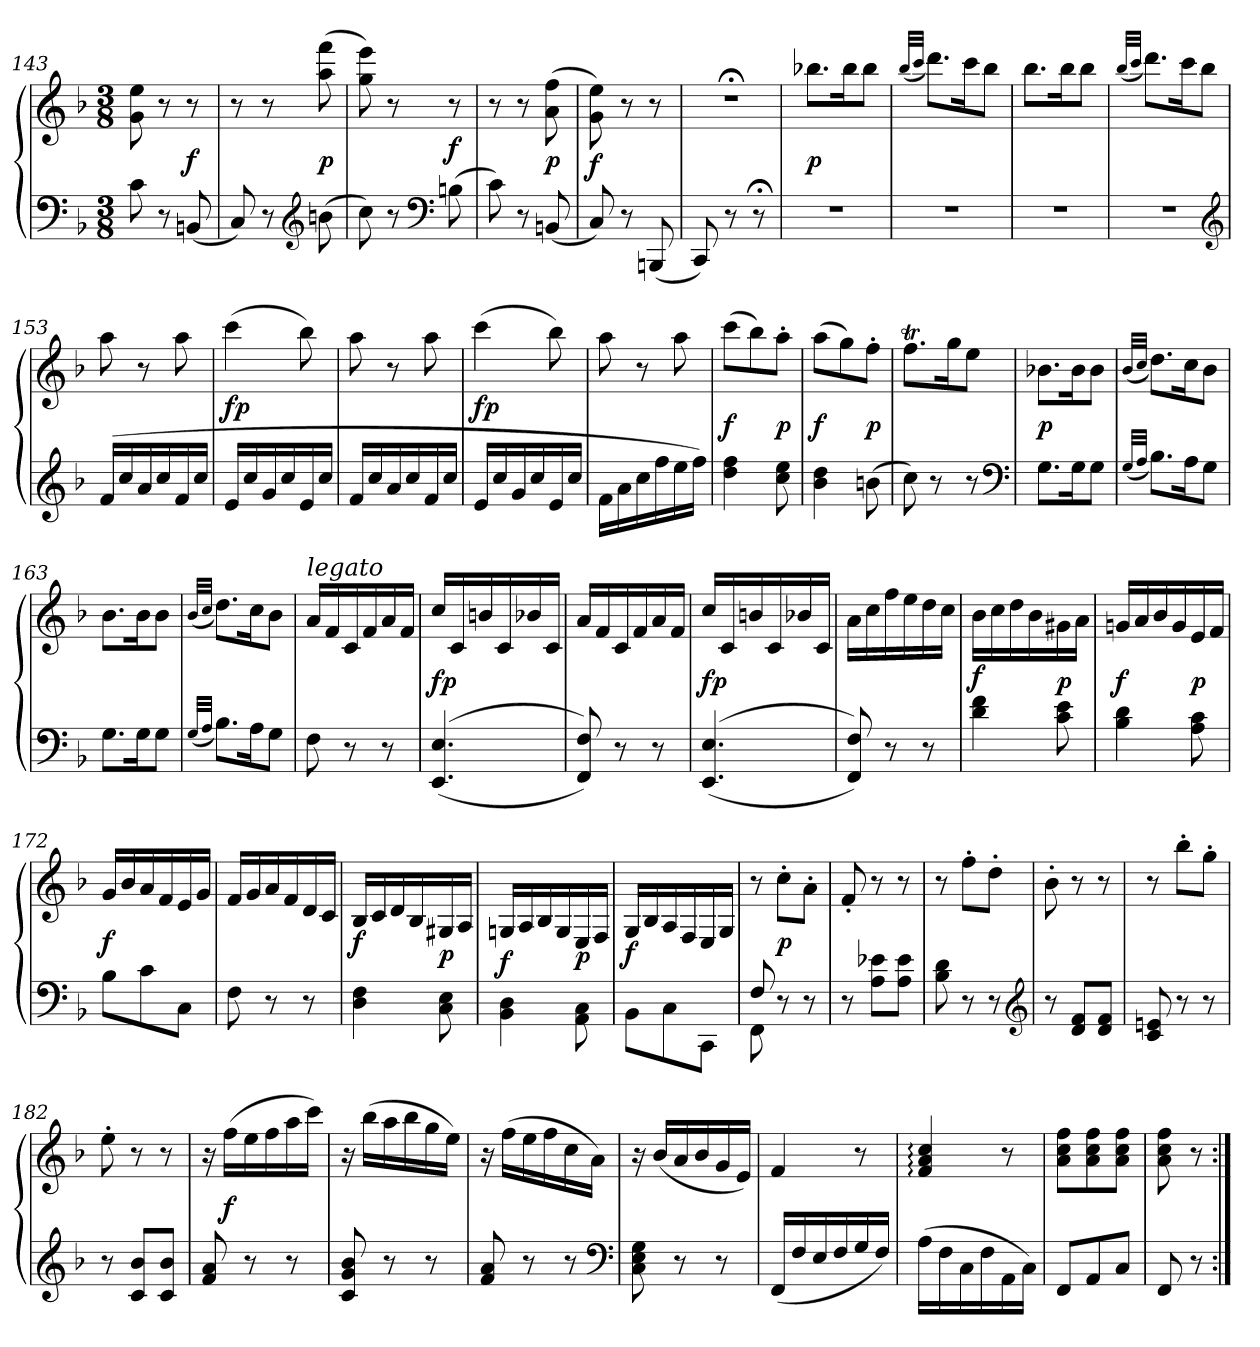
**kern	**kern	**dynam
*part1	*part1	*part1
*staff2	*staff1	*staff1/2
!!LO:LB:g=z
*clefF4	*clefG2	*
*k[b-]	*k[b-]	*
*F:	*F:	*
*M3/8	*M3/8	*
=143	=143	=143
8c	8g 8ee	.
8r	8r	.
(8BBn	8r	f
=144	=144	=144
8C)	8r	.
8r	8r	.
*clefG2	*	*
(8bn	(8aa 8fff	p
=145	=145	=145
8cc)	8gg 8eee)	.
8r	8r	.
*clefF4	*	*
(8Bn	8r	f
=146	=146	=146
8c)	8r	.
8r	8r	.
(8BBn	(8a 8ff	p
=147	=147	=147
8C)	8g 8ee)	f
8r	8r	.
(8BBBn	8r	.
=148	=148	=148
8CC)	4.r;<	.
8r	.	.
8r;<	.	.
=149	=149	=149
4.r	8.bb-XL	p
.	16bb-k	.
.	8bb-J	.
=150	=150	=150
.	(32qbb-LLL	.
.	32qcccJJJ	.
4.r	8.dddL)	.
.	16ccck	.
.	8bb-J	.
=151	=151	=151
4.r	8.bb-L	.
.	16bb-k	.
.	8bb-J	.
=152	=152	=152
.	(32qbb-LLL	.
.	32qcccJJJ	.
4.r	8.dddL)	.
.	16ccck	.
.	8bb-J	.
*clefG2	*	*
!!LO:LB:g=z
=153	=153	=153
(16fLL	8aa	.
16cc	.	.
16a	8r	.
16cc	.	.
16f	8aa	.
16ccJJ	.	.
=154	=154	=154
16eLL	(4ccc	fp
16cc	.	.
16g	.	.
16cc	.	.
16e	8bb-)	.
16ccJJ	.	.
=155	=155	=155
16fLL	8aa	.
16cc	.	.
16a	8r	.
16cc	.	.
16f	8aa	.
16ccJJ	.	.
=156	=156	=156
16eLL	(4ccc	fp
16cc	.	.
16g	.	.
16cc	.	.
16e	8bb-)	.
16ccJJ	.	.
=157	=157	=157
16fLL	8aa	.
16a	.	.
16cc	8r	.
16ff	.	.
16ee	8aa	.
16ffJJ)	.	.
=158	=158	=158
4dd 4ff	(8cccL	f
.	8bb-)	.
8cc 8ee	8aa'J	p
=159	=159	=159
4b- 4dd	(8aaL	f
.	8gg)	.
(8bn	8ff'J	p
!!LO:LB:g=z
=160	=160	=160
8cc)	8.ffTL	.
8r	.	.
.	16ggk	.
8r	8eeJ	.
*clefF4	*	*
=161	=161	=161
8.GL	8.b-XL	p
16Gk	16b-k	.
8GJ	8b-J	.
=162	=162	=162
(32qGLLL	(32qb-LLL	.
32qAJJJ	32qccJJJ	.
8.B-L)	8.ddL)	.
16Ak	16cck	.
8GJ	8b-J	.
=163	=163	=163
8.GL	8.b-L	.
16Gk	16b-k	.
8GJ	8b-J	.
=164	=164	=164
(32qGLLL	(32qb-LLL	.
32qAJJJ	32qccJJJ	.
8.B-L)	8.ddL)	.
16Ak	16cck	.
8GJ	8b-J	.
=165	=165	=165
!	!LO:TX:a:i:t=legato	!
8F	16aLL	.
.	16f	.
8r	16c	.
.	16f	.
8r	16a	.
.	16fJJ	.
=166	=166	=166
(<(>4.EE 4.E	16ccLL	fp
.	16c	.
.	16bn	.
.	16c	.
.	16b-X	.
.	16cJJ	.
=167	=167	=167
8FF 8F))	16aLL	.
.	16f	.
8r	16c	.
.	16f	.
8r	16a	.
.	16fJJ	.
!!LO:LB:g=z
=168	=168	=168
(<(>4.EE 4.E	16ccLL	fp
.	16c	.
.	16bn	.
.	16c	.
.	16b-X	.
.	16cJJ	.
=169	=169	=169
8FF 8F))	16aLL	.
.	16cc	.
8r	16ff	.
.	16ee	.
8r	16dd	.
.	16ccJJ	.
=170	=170	=170
4d 4f	16b-LL	f
.	16cc	.
.	16dd	.
.	16b-	.
8c 8e	16g#X	p
.	16aJJ	.
=171	=171	=171
4B- 4d	16gnLL	f
.	16a	.
.	16b-	.
.	16g	.
8A 8c	16e	p
.	16fJJ	.
=172	=172	=172
8B-L	16gLL	f
.	16b-	.
8c	16a	.
.	16f	.
8CJ	16e	.
.	16gJJ	.
=173	=173	=173
8F	16fLL	.
.	16g	.
8r	16a	.
.	16f	.
8r	16d	.
.	16cJJ	.
=174	=174	=174
4D\ 4F\	16B-/LL	f
.	16c/	.
.	16d/	.
.	16B-/	.
8C\ 8E\	16G#X/	p
.	16A/JJ	.
!!LO:LB:g=z
=175	=175	=175
4BB-\ 4D\	16Gn/LL	f
.	16A/	.
.	16B-/	.
.	16G/	.
8AA\ 8C\	16E/	p
.	16F/JJ	.
=176	=176	=176
8BB-\L	16G/LL	f
.	16B-/	.
8C\	16A/	.
.	16F/	.
8CC\J	16E/	.
.	16G/JJ	.
=177	=177	=177
*^	*	*
8F	8FF	8r	.
8r	8ryy	8cc'L	p
8r	8ryy	8a'J	.
*v	*v	*	*
=178	=178	=178
8r	8f'	.
8A 8e-XL	8r	.
8A 8e-J	8r	.
=179	=179	=179
8B- 8d	8r	.
8r	8ff'L	.
8r	8dd'J	.
*clefG2	*	*
=180	=180	=180
8r	8b-'	.
8d 8fL	8r	.
8d 8fJ	8r	.
=181	=181	=181
8c 8en	8r	.
8r	8bb-'L	.
8r	8gg'J	.
=182	=182	=182
8r	8ee'	.
8c 8b-L	8r	.
8c 8b-J	8r	.
!!LO:LB:g=z
=183	=183	=183
8f 8a	16r	.
.	(16ffLL	f
8r	16ee	.
.	16ff	.
8r	16aa	.
.	16cccJJ)	.
=184	=184	=184
8c 8g 8b-	16r	.
.	(16bb-LL	.
8r	16aa	.
.	16bb-	.
8r	16gg	.
.	16eeJJ)	.
=185	=185	=185
8f 8a	16r	.
.	(16ffLL	.
8r	16ee	.
.	16ff	.
8r	16cc	.
.	16aJJ)	.
*clefF4	*	*
=186	=186	=186
8C 8E 8G	16r	.
.	(16b-LL	.
8r	16a	.
.	16b-	.
8r	16g	.
.	16eJJ)	.
=187	=187	=187
(16FF/LL	4f	.
16F/	.	.
16E/	.	.
16F/	.	.
16G/	8r	.
16F/JJ)	.	.
=188	=188	=188
(16ALL	4f: 4a: 4cc:	.
16F	.	.
16C	.	.
16F	.	.
16AA	8r	.
16CJJ)	.	.
=189	=189	=189
8FFL	8a 8cc 8ffL	.
8AA	8a 8cc 8ff	.
8CJ	8a 8cc 8ffJ	.
=190	=190	=190
8FF	8a 8cc 8ff	.
8r	8r	.
=:|!	=:|!	=:|!
*-	*-	*-
